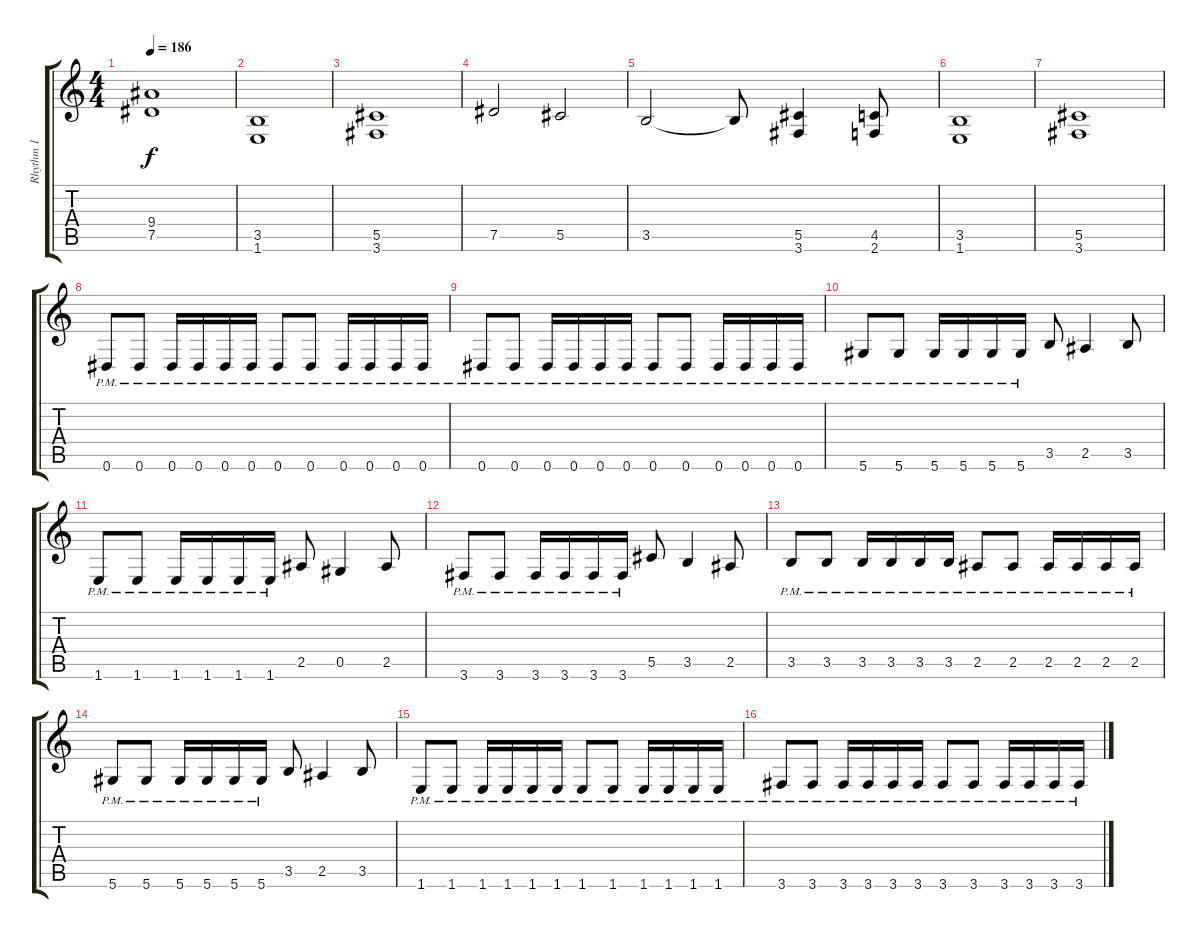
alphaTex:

\track ("Rhythm 1" "Rhythm 1") {instrument distortionguitar}
\staff {score tabs}
\tuning (Eb4 Bb3 Gb3 Db3 Ab2 Eb2) {hide}
\ts (4 4)
\tempo 186
\clef g2
\ks c
(9.4 7.5).1{dy f} |
(3.5 1.6).1 |
(5.5 3.6).1 |
7.5.2 5.5.2 |
3.5.2 3.5{t}.8 (5.5 3.6).4 (4.5 2.6).8 |
(3.5 1.6).1 |
(5.5 3.6).1 |
0.6{pm}.8 0.6{pm}.8 0.6{pm}.16 0.6{pm}.16 0.6{pm}.16 0.6{pm}.16 0.6{pm}.8 0.6{pm}.8 0.6{pm}.16 0.6{pm}.16 0.6{pm}.16 0.6{pm}.16 |
0.6{pm}.8 0.6{pm}.8 0.6{pm}.16 0.6{pm}.16 0.6{pm}.16 0.6{pm}.16 0.6{pm}.8 0.6{pm}.8 0.6{pm}.16 0.6{pm}.16 0.6{pm}.16 0.6{pm}.16 |
5.6{pm}.8 5.6{pm}.8 5.6{pm}.16 5.6{pm}.16 5.6{pm}.16 5.6{pm}.16 3.5.8 2.5.4 3.5.8 |
1.6{pm}.8 1.6{pm}.8 1.6{pm}.16 1.6{pm}.16 1.6{pm}.16 1.6{pm}.16 2.5.8 0.5.4 2.5.8 |
3.6{pm}.8 3.6{pm}.8 3.6{pm}.16 3.6{pm}.16 3.6{pm}.16 3.6{pm}.16 5.5.8 3.5.4 2.5.8 |
3.5{pm}.8 3.5{pm}.8 3.5{pm}.16 3.5{pm}.16 3.5{pm}.16 3.5{pm}.16 2.5{pm}.8 2.5{pm}.8 2.5{pm}.16 2.5{pm}.16 2.5{pm}.16 2.5{pm}.16 |
5.6{pm}.8 5.6{pm}.8 5.6{pm}.16 5.6{pm}.16 5.6{pm}.16 5.6{pm}.16 3.5.8 2.5.4 3.5.8 |
1.6{pm}.8 1.6{pm}.8 1.6{pm}.16 1.6{pm}.16 1.6{pm}.16 1.6{pm}.16 1.6{pm}.8 1.6{pm}.8 1.6{pm}.16 1.6{pm}.16 1.6{pm}.16 1.6{pm}.16 |
3.6{pm}.8 3.6{pm}.8 3.6{pm}.16 3.6{pm}.16 3.6{pm}.16 3.6{pm}.16 3.6{pm}.8 3.6{pm}.8 3.6{pm}.16 3.6{pm}.16 3.6{pm}.16 3.6{pm}.16
